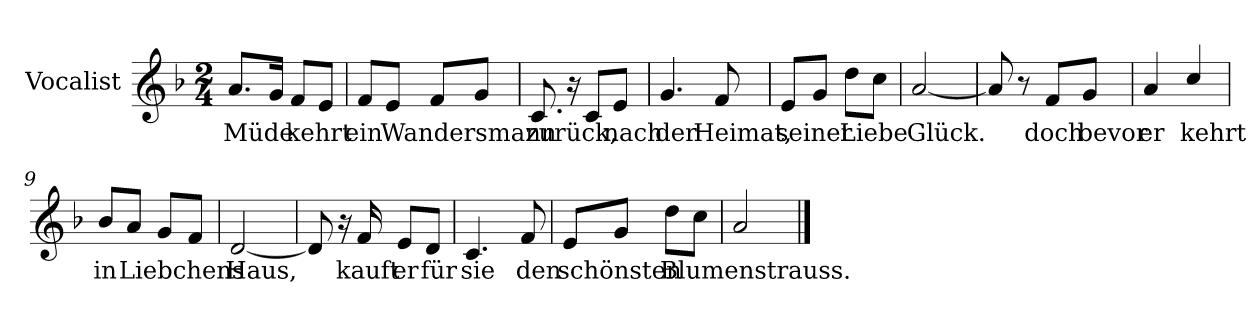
**kern	**text
*part1	*part1
*staff1	*staff1
*I"Vocalist	*
*k[b-]	*
*F:	*
*M2/4	*
=1	=1
8.aL	Müde
16gJk	.
8fL	kehrt
8eJ	.
=2	=2
8fL	ein
8eJ	Wandersmann
8fL	.
8gJ	.
=3	=3
8.c	zurück,
16r	.
8cL	.
8eJ	nach
=4	=4
4.g	der
8f	Heimat,
=5	=5
8eL	seiner
8gJ	.
8ddL	Liebe
8ccJ	.
=6	=6
[2a	Glück.
=7	=7
8a]	.
8r	.
8fL	doch
8gJ	bevor
=8	=8
4a	er
4cc/	kehrt
=9	=9
8b-/L	in
8aJ	Liebchens
8gL	.
8fJ	.
=10	=10
[2d	Haus,
=11	=11
8d]	.
16r	.
16f	kauft
8eL	er
8dJ	für
=12	=12
4.c	sie
8f	den
=13	=13
8eL	schönsten
8gJ	.
8ddL	Blumenstrauss.
8ccJ	.
=14	=14
2a	.
==	==
*-	*-
